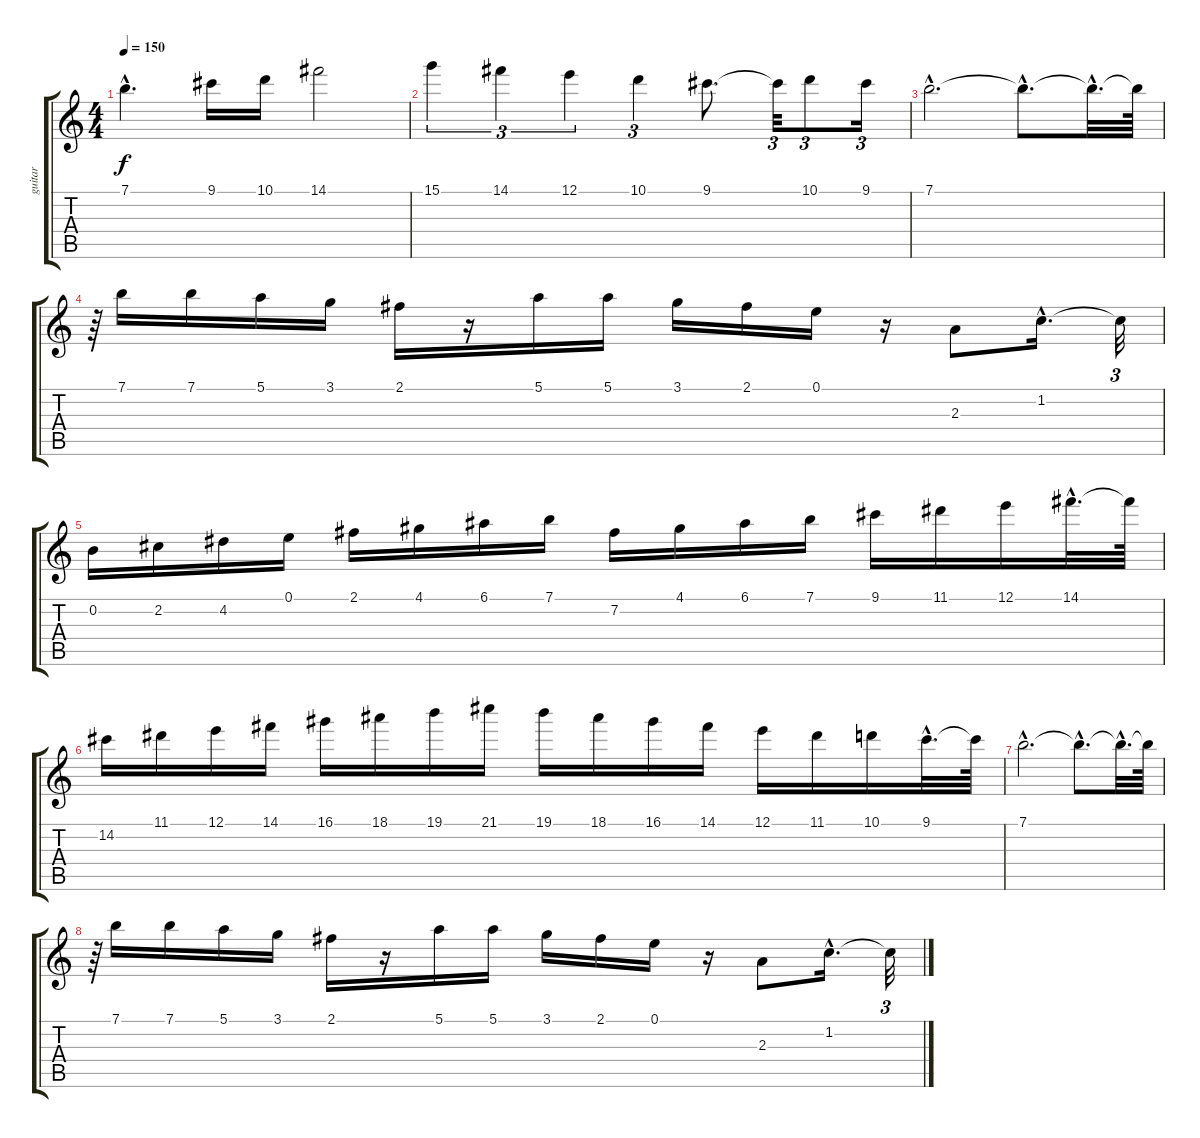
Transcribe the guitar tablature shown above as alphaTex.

\track ("guitar" "guitar") {instrument distortionguitar}
\staff {score tabs}
\tuning (E4 B3 G3 D3 A2 E2) {hide}
\ts (4 4)
\tempo 150
\clef g2
\ks c
7.1{hac}.4{d dy f} 9.1.16 10.1.16 14.1.2 |
15.1.4{tu (3 2)} 14.1.4{tu (3 2)} 12.1.4{tu (3 2)} 10.1.4{tu (3 2)} 9.1.8{d} 9.1{t}.32{tu (3 2)} 10.1.8{tu (3 2)} 9.1.16{tu (3 2)} |
7.1{hac}.2{d} 7.1{hac t}.8{d} 7.1{hac t}.32{d} 7.1{t}.64 |
r.64{tu (3 2)} 7.1.16 7.1.16 5.1.16 3.1.16 2.1.16 r.16 5.1.16 5.1.16 3.1.16 2.1.16 0.1.16 r.16 2.3.8 1.2{hac}.16{d} 1.2{t}.32{tu (3 2)} |
0.2.16 2.2.16 4.2.16 0.1.16 2.1.16 4.1.16 6.1.16 7.1.16 7.2.16 4.1.16 6.1.16 7.1.16 9.1.16 11.1.16 12.1.16 14.1{hac}.32{d} 14.1{t}.64 |
14.2.16 11.1.16 12.1.16 14.1.16 16.1.16 18.1.16 19.1.16 21.1.16 19.1.16 18.1.16 16.1.16 14.1.16 12.1.16 11.1.16 10.1.16 9.1{hac}.32{d} 9.1{t}.64 |
7.1{hac}.2{d} 7.1{hac t}.8{d} 7.1{hac t}.32{d} 7.1{t}.64 |
r.64{tu (3 2)} 7.1.16 7.1.16 5.1.16 3.1.16 2.1.16 r.16 5.1.16 5.1.16 3.1.16 2.1.16 0.1.16 r.16 2.3.8 1.2{hac}.16{d} 1.2{t}.32{tu (3 2)}
